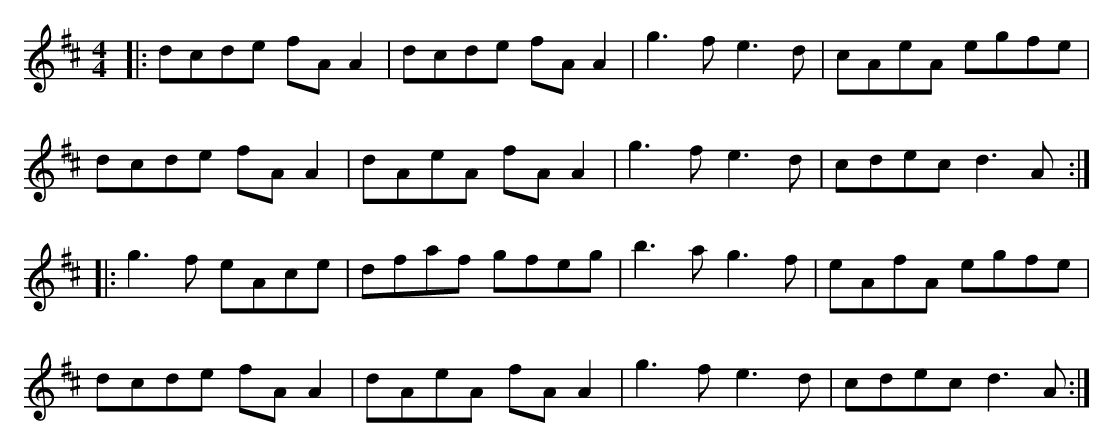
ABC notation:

X:1
M:4/4
K:D
|:dcde fA A2|dcde fA A2|g3f e3d|cAeA egfe|
dcde fA A2|dAeA fA A2|g3f e3d|cdec d3A:|
|:g3f eAce|dfaf gfeg|b3a g3f|eAfA egfe|
dcde fA A2|dAeA fA A2|g3f e3d|cdec d3A:|
